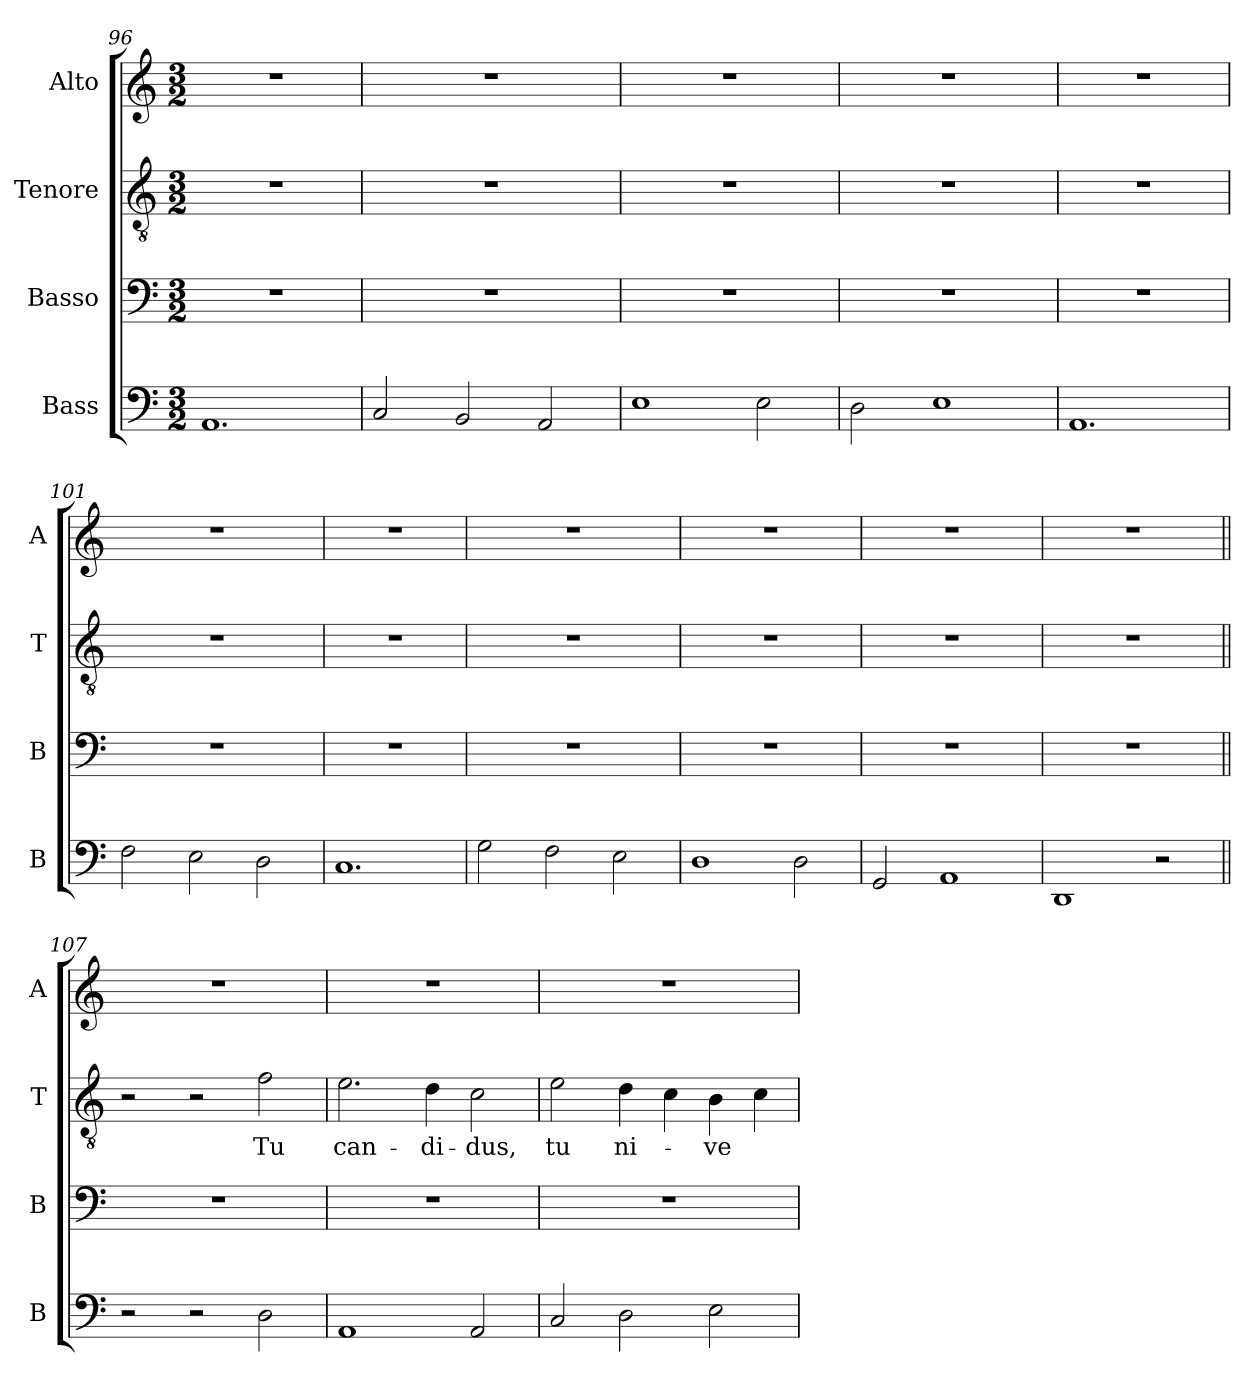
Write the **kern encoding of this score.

**kern	**kern	**kern	**text	**kern
*part4	*part3	*part2	*part2	*part1
*staff4	*staff3	*staff2	*staff2	*staff1
*I"Bass	*I"Basso	*I"Tenore	*	*I"Alto
*I'B	*I'B	*I'T	*	*I'A
*clefF4	*clefF4	*clefGv2	*	*clefG2
*k[]	*k[]	*k[]	*	*k[]
*C:	*C:	*C:	*	*C:
*M3/2	*M3/2	*M3/2	*	*M3/2
=96	=96	=96	=96	=96
1.AA	1.r	1.r	.	1.r
=97	=97	=97	=97	=97
2C/	1.r	1.r	.	1.r
2BB/	.	.	.	.
2AA/	.	.	.	.
=98	=98	=98	=98	=98
1E	1.r	1.r	.	1.r
2E\	.	.	.	.
=99	=99	=99	=99	=99
2D\	1.r	1.r	.	1.r
1E	.	.	.	.
=100	=100	=100	=100	=100
1.AA	1.r	1.r	.	1.r
=101	=101	=101	=101	=101
2F\	1.r	1.r	.	1.r
2E\	.	.	.	.
2D\	.	.	.	.
=102	=102	=102	=102	=102
1.C	1.r	1.r	.	1.r
=103	=103	=103	=103	=103
2G\	1.r	1.r	.	1.r
2F\	.	.	.	.
2E\	.	.	.	.
=104	=104	=104	=104	=104
1D	1.r	1.r	.	1.r
2D\	.	.	.	.
=105	=105	=105	=105	=105
2GG/	1.r	1.r	.	1.r
1AA	.	.	.	.
=106	=106	=106	=106	=106
1DD	1.r	1.r	.	1.r
2r	.	.	.	.
!!LO:LB:g=z
=107||	=107||	=107||	=107||	=107||
2r	1.r	2r	.	1.r
2r	.	2r	.	.
!	!	!	!LO:LY:b	!
2D\	.	2f\	Tu	.
=108	=108	=108	=108	=108
!	!	!	!LO:LY:b	!
1AA	1.r	2.e\	can-	1.r
!	!	!	!LO:LY:b	!
.	.	4d\	-di-	.
!	!	!	!LO:LY:b	!
2AA/	.	2c\	-dus,	.
=109	=109	=109	=109	=109
!	!	!	!LO:LY:b	!
2C/	1.r	2e\	tu	1.r
!	!	!	!LO:LY:b	!
2D\	.	4d\	ni-	.
.	.	4c\	.	.
!	!	!	!LO:LY:b	!
2E\	.	4B\	-ve	.
.	.	4c\	.	.
=	=	=	=	=
*-	*-	*-	*-	*-
